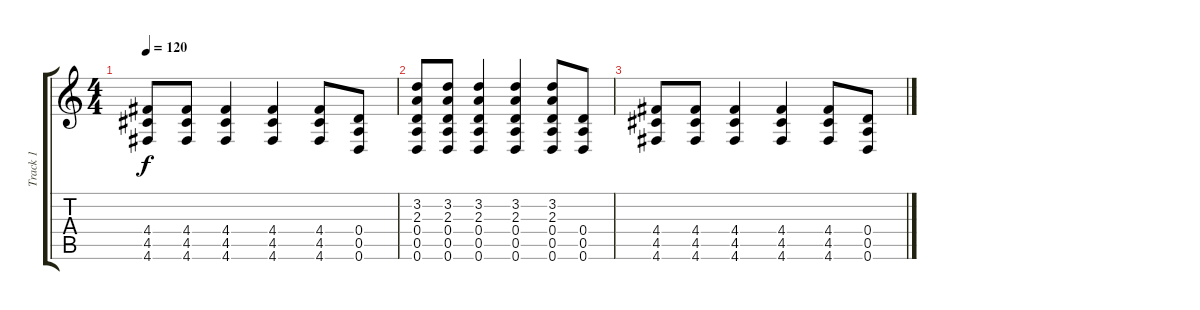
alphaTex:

\track ("Track 1" "Track 1") {instrument acousticguitarsteel}
\staff {score tabs}
\tuning (E4 B3 G3 D3 A2 D2) {hide}
\ts (4 4)
\tempo 120
\clef g2
\ks c
(4.4 4.5 4.6).8{dy f} (4.4 4.5 4.6).8 (4.4 4.5 4.6).4 (4.4 4.5 4.6).4 (4.4 4.5 4.6).8 (0.4 0.5 0.6).8 |
(3.2 2.3 0.4 0.5 0.6).8 (3.2 2.3 0.4 0.5 0.6).8 (3.2 2.3 0.4 0.5 0.6).4 (3.2 2.3 0.4 0.5 0.6).4 (3.2 2.3 0.4 0.5 0.6).8 (0.4 0.5 0.6).8 |
(4.4 4.5 4.6).8 (4.4 4.5 4.6).8 (4.4 4.5 4.6).4 (4.4 4.5 4.6).4 (4.4 4.5 4.6).8 (0.4 0.5 0.6).8
